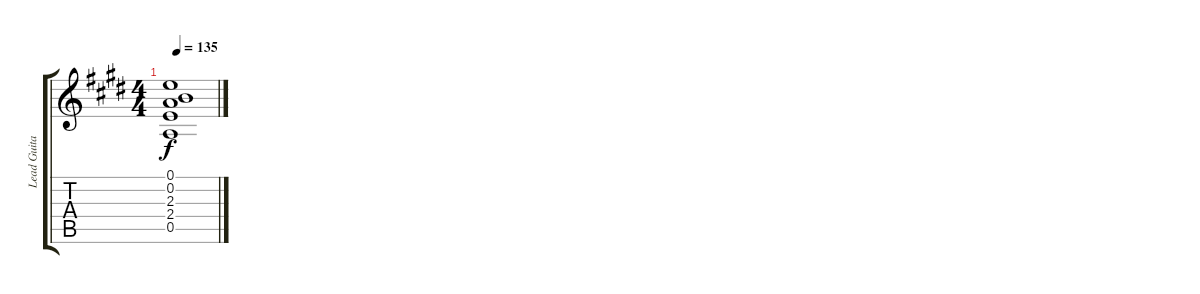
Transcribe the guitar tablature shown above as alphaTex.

\track ("Lead Guitar 1" "Lead Guita") {instrument distortionguitar}
\staff {score tabs}
\tuning (E4 B3 G3 D3 A2 E2) {hide}
\ts (4 4)
\tempo 135
\clef g2
\ks e
(0.1{t} 0.2{t} 2.3{t} 2.4{t} 0.5{t}).1{dy f}
